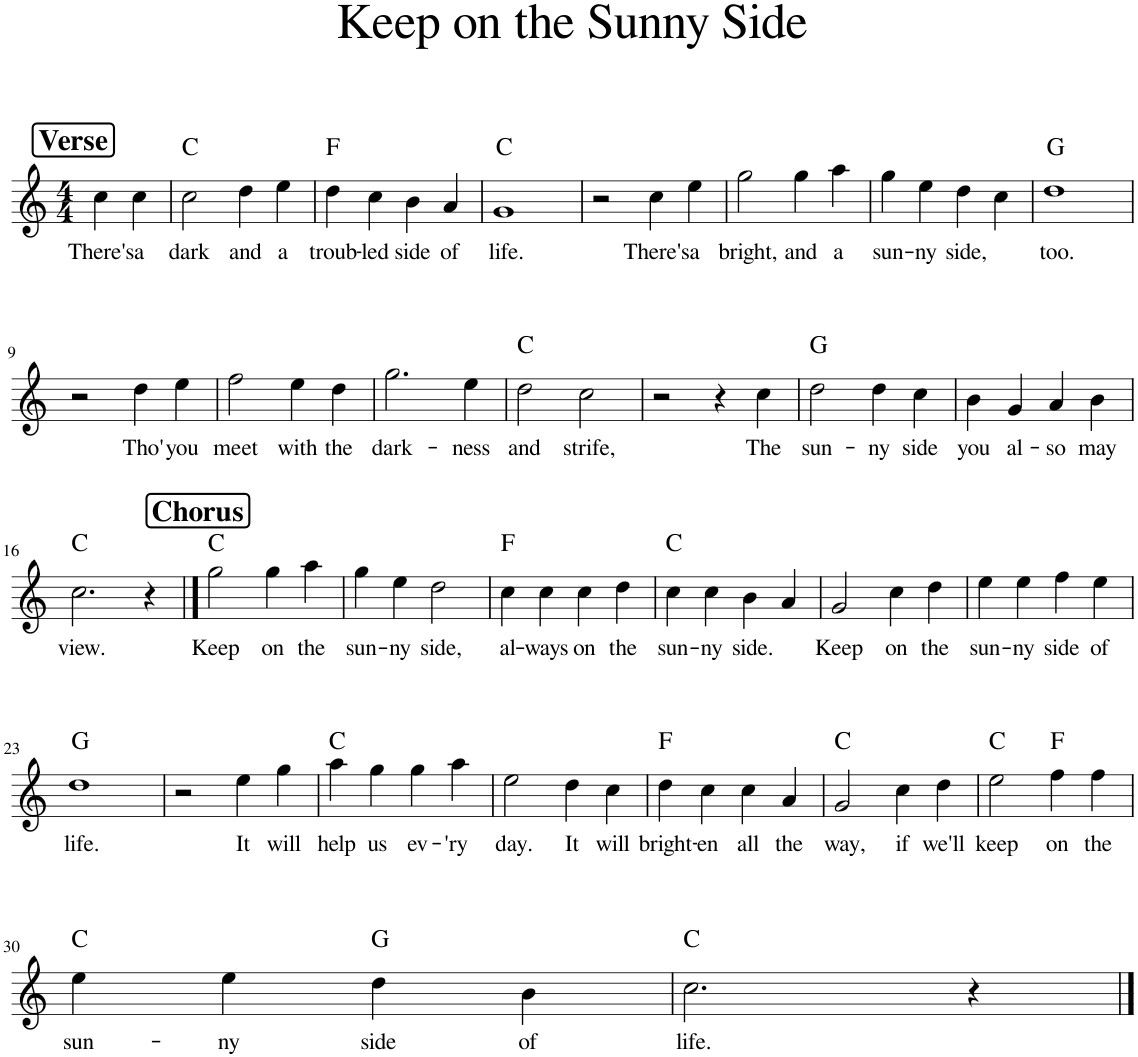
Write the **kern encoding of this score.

**kern	**text	**harte
*part1	*part1	*part1
*staff1	*staff1	*
*I"Piano	*	*
*I'Pno	*	*
*clefG2	*	*
*k[]	*	*
*M4/4	*	*
!!LO:REH:place=s1:a:B:cj:fs=14:t=Verse
=1	=1	=1
!	!LO:LY:b	!
4cc\	There's	.
!	!LO:LY:b	!
4cc\	a	.
=2	=2	=2
!	!LO:LY:b	!
2cc\	dark	C:maj
!	!LO:LY:b	!
4dd\	and	.
!	!LO:LY:b	!
4ee\	a	.
=3	=3	=3
!	!LO:LY:b	!
4dd\	troub-	F:maj
!	!LO:LY:b	!
4cc\	-led	.
!	!LO:LY:b	!
4b\	side	.
!	!LO:LY:b	!
4a/	of	.
=4	=4	=4
!	!LO:LY:b	!
1g	life.	C:maj
=5	=5	=5
2r	.	.
!	!LO:LY:b	!
4cc\	There's	.
!	!LO:LY:b	!
4ee\	a	.
=6	=6	=6
!	!LO:LY:b	!
2gg\	bright,	.
!	!LO:LY:b	!
4gg\	and	.
!	!LO:LY:b	!
4aa\	a	.
=7	=7	=7
!	!LO:LY:b	!
4gg\	sun-	.
!	!LO:LY:b	!
4ee\	-ny	.
!	!LO:LY:b	!
4dd\	side,	.
4cc\	.	.
=8	=8	=8
!	!LO:LY:b	!
1dd	too.	G:maj
!!LO:LB:g=z
=9	=9	=9
2r	.	.
!	!LO:LY:b	!
4dd\	Tho'	.
!	!LO:LY:b	!
4ee\	you	.
=10	=10	=10
!	!LO:LY:b	!
2ff\	meet	.
!	!LO:LY:b	!
4ee\	with	.
!	!LO:LY:b	!
4dd\	the	.
=11	=11	=11
!	!LO:LY:b	!
2.gg\	dark-	.
!	!LO:LY:b	!
4ee\	-ness	.
=12	=12	=12
!	!LO:LY:b	!
2dd\	and	C:maj
!	!LO:LY:b	!
2cc\	strife,	.
=13	=13	=13
2r	.	.
4r	.	.
!	!LO:LY:b	!
4cc\	The	.
=14	=14	=14
!	!LO:LY:b	!
2dd\	sun-	G:maj
!	!LO:LY:b	!
4dd\	-ny	.
!	!LO:LY:b	!
4cc\	side	.
=15	=15	=15
!	!LO:LY:b	!
4b\	you	.
!	!LO:LY:b	!
4g/	al-	.
!	!LO:LY:b	!
4a/	-so	.
!	!LO:LY:b	!
4b\	may	.
!!LO:LB:g=z
=16	=16	=16
!	!LO:LY:b	!
2.cc\	view.	C:maj
4r	.	.
!!LO:REH:place=s1:a:B:cj:fs=14:t=Chorus
==17	==17	==17
!	!LO:LY:b	!
2gg\	Keep	C:maj
!	!LO:LY:b	!
4gg\	on	.
!	!LO:LY:b	!
4aa\	the	.
=18	=18	=18
!	!LO:LY:b	!
4gg\	sun-	.
!	!LO:LY:b	!
4ee\	-ny	.
!	!LO:LY:b	!
2dd\	side,	.
=19	=19	=19
!	!LO:LY:b	!
4cc\	al-	F:maj
!	!LO:LY:b	!
4cc\	-ways	.
!	!LO:LY:b	!
4cc\	on	.
!	!LO:LY:b	!
4dd\	the	.
=20	=20	=20
!	!LO:LY:b	!
4cc\	sun-	C:maj
!	!LO:LY:b	!
4cc\	-ny	.
!	!LO:LY:b	!
4b\	side.	.
4a/	.	.
=21	=21	=21
!	!LO:LY:b	!
2g/	Keep	.
!	!LO:LY:b	!
4cc\	on	.
!	!LO:LY:b	!
4dd\	the	.
=22	=22	=22
!	!LO:LY:b	!
4ee\	sun-	.
!	!LO:LY:b	!
4ee\	-ny	.
!	!LO:LY:b	!
4ff\	side	.
!	!LO:LY:b	!
4ee\	of	.
!!LO:LB:g=z
=23	=23	=23
!	!LO:LY:b	!
1dd	life.	G:maj
=24	=24	=24
2r	.	.
!	!LO:LY:b	!
4ee\	It	.
!	!LO:LY:b	!
4gg\	will	.
=25	=25	=25
!	!LO:LY:b	!
4aa\	help	C:maj
!	!LO:LY:b	!
4gg\	us	.
!	!LO:LY:b	!
4gg\	ev-	.
!	!LO:LY:b	!
4aa\	-'ry	.
=26	=26	=26
!	!LO:LY:b	!
2ee\	day.	.
!	!LO:LY:b	!
4dd\	It	.
!	!LO:LY:b	!
4cc\	will	.
=27	=27	=27
!	!LO:LY:b	!
4dd\	bright-	F:maj
!	!LO:LY:b	!
4cc\	-en	.
!	!LO:LY:b	!
4cc\	all	.
!	!LO:LY:b	!
4a/	the	.
=28	=28	=28
!	!LO:LY:b	!
2g/	way,	C:maj
!	!LO:LY:b	!
4cc\	if	.
!	!LO:LY:b	!
4dd\	we'll	.
=29	=29	=29
!	!LO:LY:b	!
2ee\	keep	C:maj
!	!LO:LY:b	!
4ff\	on	F:maj
!	!LO:LY:b	!
4ff\	the	.
!!LO:LB:g=z
=30	=30	=30
!	!LO:LY:b	!
4ee\	sun-	C:maj
!	!LO:LY:b	!
4ee\	-ny	.
!	!LO:LY:b	!
4dd\	side	G:maj
!	!LO:LY:b	!
4b\	of	.
=31	=31	=31
!	!LO:LY:b	!
2.cc\	life.	C:maj
4r	.	.
==	==	==
*-	*-	*-
